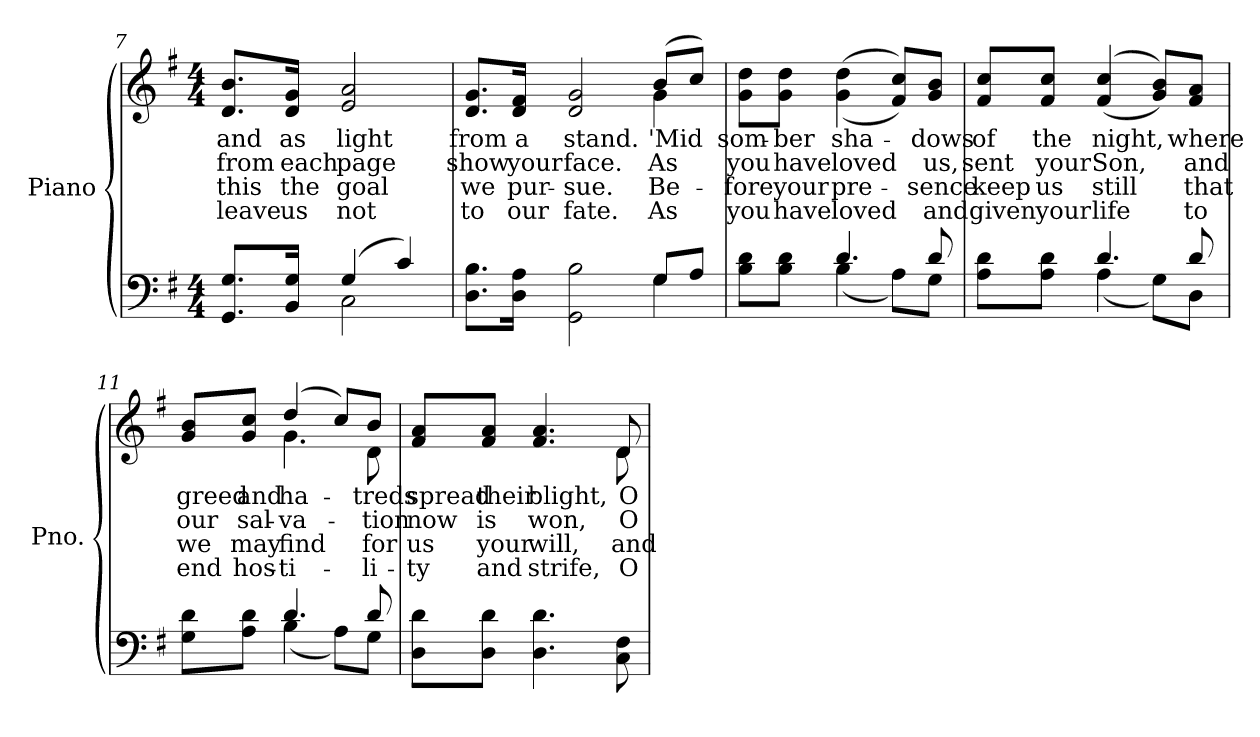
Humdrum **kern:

**kern	**kern	**text	**text	**text	**text
*part2	*part1	*part1	*part1	*part1	*part1
*staff2	*staff1	*staff1	*staff1	*staff1	*staff1
*I"Piano	*I"Piano	*	*	*	*
*I'Pno.	*I'Pno.	*	*	*	*
!!LO:LB:g=z
*clefF4	*clefG2	*	*	*	*
*k[f#]	*k[f#]	*	*	*	*
*G:	*G:	*	*	*	*
*M4/4	*M4/4	*	*	*	*
=7	=7	=7	=7	=7	=7
*^	*	*	*	*	*
!	!	!	!LO:LY:b:color=#000000	!LO:LY:b:color=#000000	!LO:LY:b:color=#000000	!LO:LY:b:color=#000000
8.GGi/ 8.Gi/L	4ryy	8.di/ 8.bi/L	and	from	this	leave
!	!	!	!LO:LY:b:color=#000000	!LO:LY:b:color=#000000	!LO:LY:b:color=#000000	!LO:LY:b:color=#000000
16BBi/ 16Gi/Jk	.	16di/ 16gi/Jk	as	each	the	us
!	!	!	!LO:LY:b:color=#000000	!LO:LY:b:color=#000000	!LO:LY:b:color=#000000	!LO:LY:b:color=#000000
(4Gi/	2Ci\	2ei/ 2ai	light	page	goal	not
4ci/)	.	.	.	.	.	.
=8	=8	=8	=8	=8	=8	=8
!	!	!	!LO:LY:b:color=#000000	!LO:LY:b:color=#000000	!LO:LY:b:color=#000000	!LO:LY:b:color=#000000
*	*	*^	*	*	*	*
8.Di\ 8.Bi\L	2.ryy	8.di/ 8.gi/L	2.ryy	from	show	we	to
!	!	!	!	!LO:LY:b:color=#000000	!LO:LY:b:color=#000000	!LO:LY:b:color=#000000	!LO:LY:b:color=#000000
16Di\ 16Ai\Jk	.	16di/ 16f#i/Jk	.	a	your	pur-	-our
!	!	!	!	!LO:LY:b:color=#000000	!LO:LY:b:color=#000000	!LO:LY:b:color=#000000	!LO:LY:b:color=#000000
2GGi\ 2Bi	.	2di/ 2gi	.	stand.	face.	sue.	fate.
!	!	!	!	!LO:LY:b:color=#000000	!LO:LY:b:color=#000000	!LO:LY:b:color=#000000	!LO:LY:b:color=#000000
8Gi/L	4Gi\	(8bi/L	4gi\	'Mid	As	Be-	-As
8Ai/J	.	8cci/J)	.	.	.	.	.
*	*	*v	*v	*	*	*	*
=9	=9	=9	=9	=9	=9	=9
!	!	!	!LO:LY:b:color=#000000	!LO:LY:b:color=#000000	!LO:LY:b:color=#000000	!LO:LY:b:color=#000000
8Bi\ 8di\L	4ryy	8gi\ 8ddi\L	som-	you	fore	you
!	!	!	!LO:LY:b:color=#000000	!LO:LY:b:color=#000000	!LO:LY:b:color=#000000	!LO:LY:b:color=#000000
8Bi\ 8di\J	.	8gi\ 8ddi\J	-ber	have	your	have
!	!	!	!LO:LY:b:color=#000000	!LO:LY:b:color=#000000	!LO:LY:b:color=#000000	!LO:LY:b:color=#000000
4.di/	(4Bi\	((4gi\ 4ddi	sha-	loved	pre-	-loved
.	8Ai\L)	8f#i/ 8cci/L))	.	.	.	.
!	!	!	!LO:LY:b:color=#000000	!LO:LY:b:color=#000000	!LO:LY:b:color=#000000	!LO:LY:b:color=#000000
8di/	8Gi\J	8gi/ 8bi/J	-dows	us,	sence	and
!!LO:LB:g=z
=10	=10	=10	=10	=10	=10	=10
!	!	!	!LO:LY:b:color=#000000	!LO:LY:b:color=#000000	!LO:LY:b:color=#000000	!LO:LY:b:color=#000000
8Ai\ 8di\L	4ryy	8f#i/ 8cci/L	of	sent	keep	given
!	!	!	!LO:LY:b:color=#000000	!LO:LY:b:color=#000000	!LO:LY:b:color=#000000	!LO:LY:b:color=#000000
8Ai\ 8di\J	.	8f#i/ 8cci/J	the	your	us	your
!	!	!	!LO:LY:b:color=#000000	!LO:LY:b:color=#000000	!LO:LY:b:color=#000000	!LO:LY:b:color=#000000
4.di/	(4Ai\	((4f#i/ 4cci	night,	Son,	still	life
.	8Gi\L)	8gi/ 8bi/L))	.	.	.	.
!	!	!	!LO:LY:b:color=#000000	!LO:LY:b:color=#000000	!LO:LY:b:color=#000000	!LO:LY:b:color=#000000
8di/	8Di\J	8f#i/ 8ai/J	where	and	that	to
=11	=11	=11	=11	=11	=11	=11
!	!	!	!LO:LY:b:color=#000000	!LO:LY:b:color=#000000	!LO:LY:b:color=#000000	!LO:LY:b:color=#000000
*	*	*^	*	*	*	*
8Gi\ 8di\L	4ryy	8gi/ 8bi/L	4ryy	greed	our	we	end
!	!	!	!	!LO:LY:b:color=#000000	!LO:LY:b:color=#000000	!LO:LY:b:color=#000000	!LO:LY:b:color=#000000
8Ai\ 8di\J	.	8gi/ 8cci/J	.	and	sal-	may	hos-
!	!	!	!	!LO:LY:b:color=#000000	!LO:LY:b:color=#000000	!LO:LY:b:color=#000000	!LO:LY:b:color=#000000
4.di/	(4Bi\	(4ddi/	4.gi\	ha-	-va-	-find	ti-
.	8Ai\L)	8cci/L)	.	.	.	.	.
!	!	!	!	!LO:LY:b:color=#000000	!LO:LY:b:color=#000000	!LO:LY:b:color=#000000	!LO:LY:b:color=#000000
8di/	8Gi\J	8bi/J	8di\	-treds	-tion	-for	li-
*v	*v	*	*	*	*	*	*
=12	=12	=12	=12	=12	=12	=12
*^	*	*	*	*	*	*
!	!	!	!	!LO:LY:b:color=#000000	!LO:LY:b:color=#000000	!LO:LY:b:color=#000000	!LO:LY:b:color=#000000
*v	*v	*	*	*	*	*	*
8Di\ 8di\L	8f#i/ 8ai/L	2ryy	spread	now	-us	ty
!	!	!	!LO:LY:b:color=#000000	!LO:LY:b:color=#000000	!LO:LY:b:color=#000000	!LO:LY:b:color=#000000
8Di\ 8di\J	8f#i/ 8ai/J	.	their	is	your	and
!	!	!	!LO:LY:b:color=#000000	!LO:LY:b:color=#000000	!LO:LY:b:color=#000000	!LO:LY:b:color=#000000
4.Di\ 4.di	4.f#i/ 4.ai	.	blight,	won,	will,	strife,
.	.	8ryy	.	.	.	.
!	!	!	!LO:LY:b:color=#000000	!LO:LY:b:color=#000000	!LO:LY:b:color=#000000	!LO:LY:b:color=#000000
8Ci\ 8F#i	8di/	8di\	O	O	and	O
*	*v	*v	*	*	*	*
=	=	=	=	=	=
*-	*-	*-	*-	*-	*-
